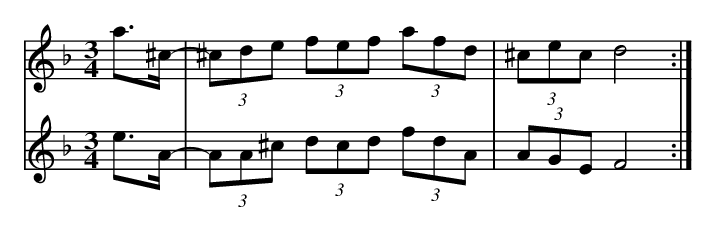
X:1
T:
L:1/8
M:3/4
V:1
V:2
K:Dmin
V:1
a>^c- | (3^cde (3fef (3afd | (3^cec d4 :|
V:2
e>A- | (3AA^c (3dcd (3fdA | (3AGE F4 :|
